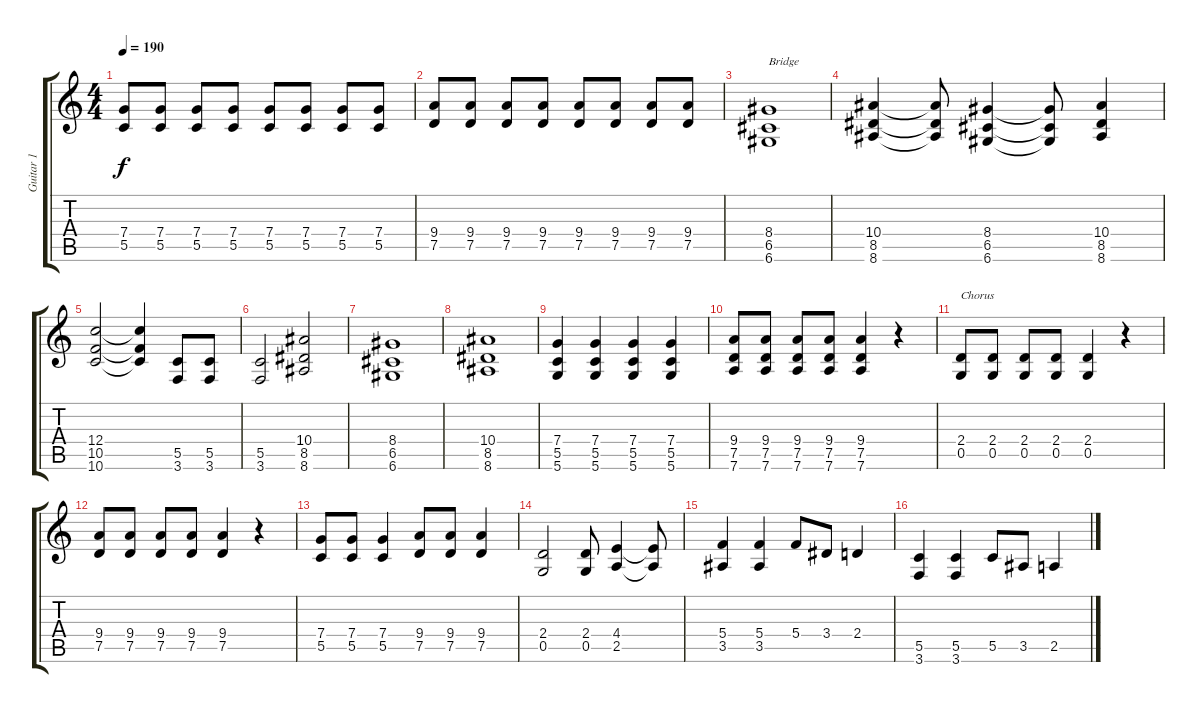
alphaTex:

\track ("Guitar 1" "Guitar 1") {instrument distortionguitar}
\staff {score tabs}
\tuning (D4 A3 F3 C3 G2 D2) {hide}
\ts (4 4)
\tempo 190
\clef g2
\ks c
(7.4 5.5).8{dy f} (7.4 5.5).8 (7.4 5.5).8 (7.4 5.5).8 (7.4 5.5).8 (7.4 5.5).8 (7.4 5.5).8 (7.4 5.5).8 |
(9.4 7.5).8 (9.4 7.5).8 (9.4 7.5).8 (9.4 7.5).8 (9.4 7.5).8 (9.4 7.5).8 (9.4 7.5).8 (9.4 7.5).8 |
(8.4 6.5 6.6).1{txt "Bridge"} |
(10.4 8.5 8.6).4 (10.4{t} 8.5{t} 8.6{t}).8 (8.4 6.5 6.6).4 (8.4{t} 6.5{t} 6.6{t}).8 (10.4 8.5 8.6).4 |
(12.4 10.5 10.6).2 (12.4{t} 10.5{t} 10.6{t}).4 (5.5 3.6).8 (5.5 3.6).8 |
(5.5 3.6).2 (10.4 8.5 8.6).2 |
(8.4 6.5 6.6).1 |
(10.4 8.5 8.6).1 |
(7.4 5.5 5.6).4 (7.4 5.5 5.6).4 (7.4 5.5 5.6).4 (7.4 5.5 5.6).4 |
(9.4 7.5 7.6).8 (9.4 7.5 7.6).8 (9.4 7.5 7.6).8 (9.4 7.5 7.6).8 (9.4 7.5 7.6).4 r.4 |
(2.4 0.5).8{txt "Chorus"} (2.4 0.5).8 (2.4 0.5).8 (2.4 0.5).8 (2.4 0.5).4 r.4 |
(9.4 7.5).8 (9.4 7.5).8 (9.4 7.5).8 (9.4 7.5).8 (9.4 7.5).4 r.4 |
(7.4 5.5).8 (7.4 5.5).8 (7.4 5.5).4 (9.4 7.5).8 (9.4 7.5).8 (9.4 7.5).4 |
(2.4 0.5).2 (2.4 0.5).8 (4.4 2.5).4 (4.4{t} 2.5{t}).8 |
(5.4 3.5).4 (5.4 3.5).4 5.4.8 3.4.8 2.4.4 |
(5.5 3.6).4 (5.5 3.6).4 5.5.8 3.5.8 2.5.4
